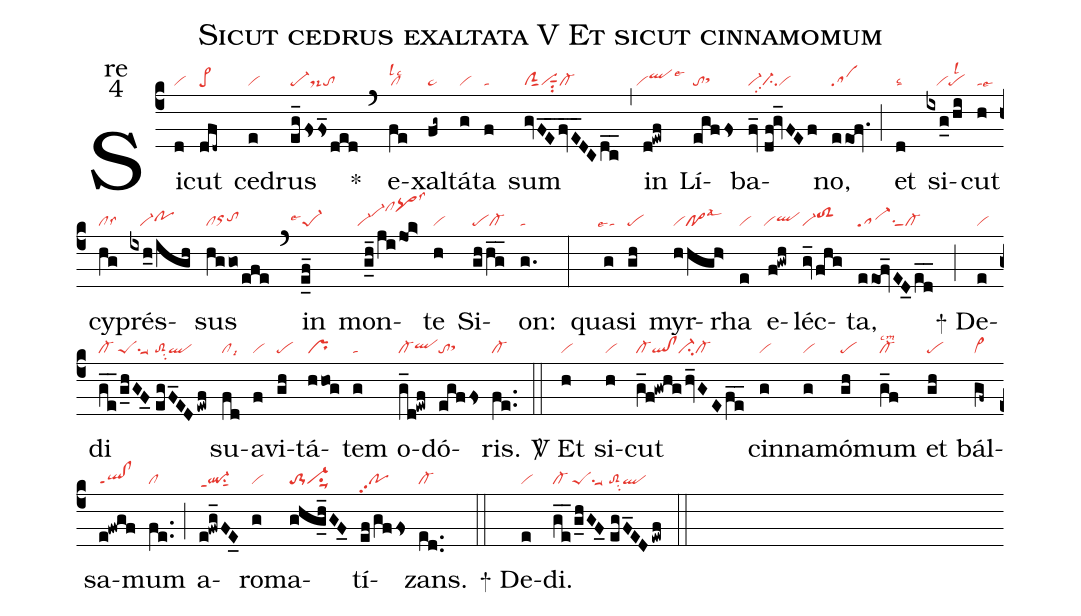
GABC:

name:Sicut cedrus exaltata V Et sicut cinnamomum;
office-part:re;
mode:4;
nabc-lines:1;
%%
(c4) Si(d|vi)cut(dfd~|pe>) ce(e|vi)drus(eg_/fsfs_ded|pe-ds-to) <sp>*</sp>(`) e(fe|cllsl2lsc2)xal(fg~|pe~)tá(g|vi)ta(f|ta) sum(gvFE__fvE__DCdc__|clSsut1visut1su2cl-) (,) in(d!ewf|``viqlhilse6) Lí(egffs|tosthh)ba(fv_//df!gv_FEf|vi-ci-pp2vi)no,(eeof.|sa) (;) et(d|talsc2) si(ixg_0/hi|///vipelsl2)cut(h|talse6) cy(hg|cllss6)prés(ixh_0/igh|///vi-pohh)sus(hggo/efe|clorhhtohh) (`) in(e_f_|```pe-1lse4) mon(g_h_/jijok>|``vi-vi-hjclhlpq>hllss3)te(h|vi) Si(ghhg__|pecl-)on:(g.|ta) (:) qua(g|``talse4)si(gh|pe) myr(hhgh>|vipo>lsal3)rha(e|vi) e(f!gwh|`viqlhh)léc(gv_fhg|vi-toS2hi)ta,(eeof_ED_0ed__|sa-su1sut1cl-) (;)

<sp>+</sp> De(e|vi)di(ge__/g_hGF_0//egF_ED/ewf|cl-/peSsu1suu1/toS2su2ql) su(fd|cllsi9)a(f|vi)vi(gh|pe)tá(hhog|pr)tem(g|ta) o(g_d!ewf|cl-qlhh)dó(egffs|tosthh)ris.(fe..|cl-) (::)

<sp>V/</sp> Et(h|vi) si(h|vi)cut(g_f!gwhg/hv_GEfe__|cl-ql!clci-cl-) cin(g|vi)na(g|vi)mó(gh|pe)mum(g_f|cl-lscm2) et(gh|pe) bál(gf~|vi>)sa(e!fwgf|ql!clppt1)mum(fe..|cl) (;) a(e!fwg_FE_0|ql-ppt1su1sut1)ro(g|vi)ma(ghg_h_GF_0|to-1vi-su1suu1)tí(ef/gffs|popp2)zans.(ed..|cl-) (::)

<sp>+</sp> De(e|vi)di.(ge__/g_hGF_0//egF_ED/ewf|cl-/peSsu1suu1/toS2su2ql) (::)
